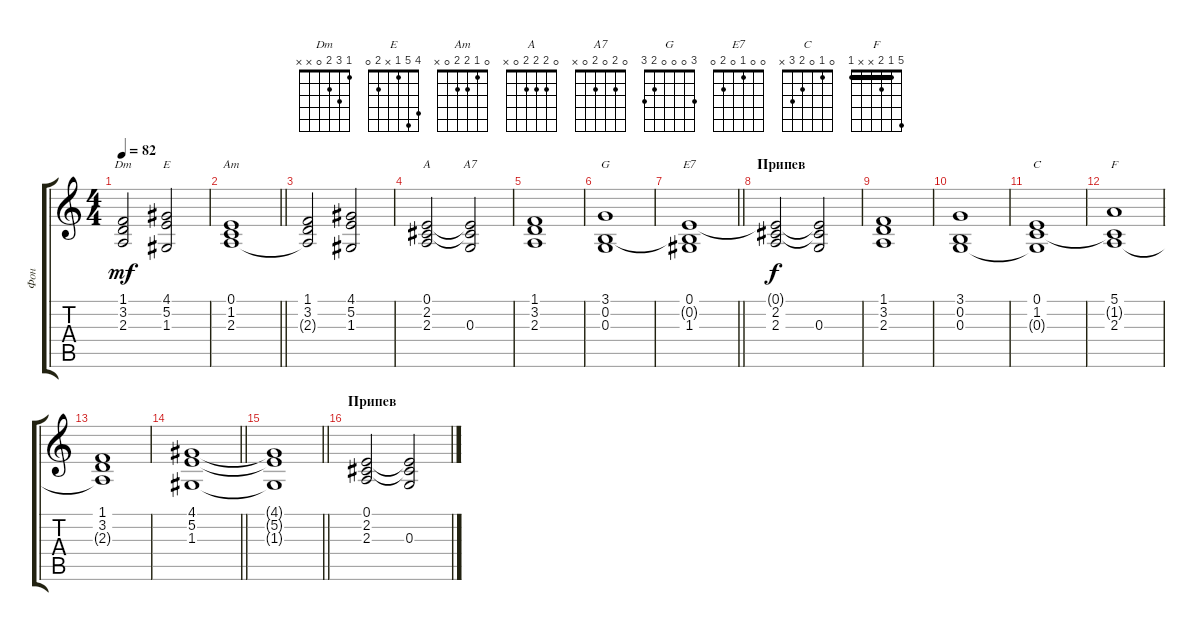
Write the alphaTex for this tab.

\track ("Фон" "Фон") {instrument pad2warm}
\staff {score tabs}
\tuning (E4 B3 G3 D3 A2 E2) {hide}
\chord ("Dm" 1 3 2 0 x x)
\chord ("E" 4 5 1 x 2 0)
\chord ("Am" 0 1 2 2 0 x)
\chord ("A" 0 2 2 2 0 x)
\chord ("A7" 0 2 0 2 0 x)
\chord ("G" 3 0 0 0 2 3)
\chord ("E7" 0 0 1 0 2 0)
\chord ("C" 0 1 0 2 3 x)
\chord ("F" 5 1 2 x x 1) {barre 1}
\ts (4 4)
\tempo 82
\clef g2
\ks aminor
(1.1 3.2 2.3{t}).2{ch "Dm" dy mf} (4.1 5.2 1.3).2{ch "E"} |
\barLineRight lightlight
(0.1 1.2 2.3).1{ch "Am"} |
(1.1 3.2 2.3{t}).2 (4.1 5.2 1.3).2 |
(0.1 2.2 2.3).2{ch "A"} (0.1{t} 2.2{t} 0.3).2{ch "A7"} |
(1.1 3.2 2.3).1 |
(3.1 0.2 0.3).1{ch "G"} |
\barLineRight lightlight
(0.1 0.2{t} 1.3).1{ch "E7"} |
\section ("" "Припев")
(0.1{t} 2.2 2.3).2{dy f} (0.1{t} 2.2{t} 0.3).2 |
(1.1 3.2 2.3).1 |
(3.1 0.2 0.3).1 |
(0.1 1.2 0.3{t}).1{ch "C"} |
(5.1 1.2{t} 2.3).1{ch "F"} |
(1.1 3.2 2.3{t}).1 |
\barLineRight lightlight
(4.1 5.2 1.3).1 |
\barLineRight lightlight
(4.1{t} 5.2{t} 1.3{t}).1 |
\section ("" "Припев")
(0.1 2.2 2.3).2 (0.1{t} 2.2{t} 0.3).2
